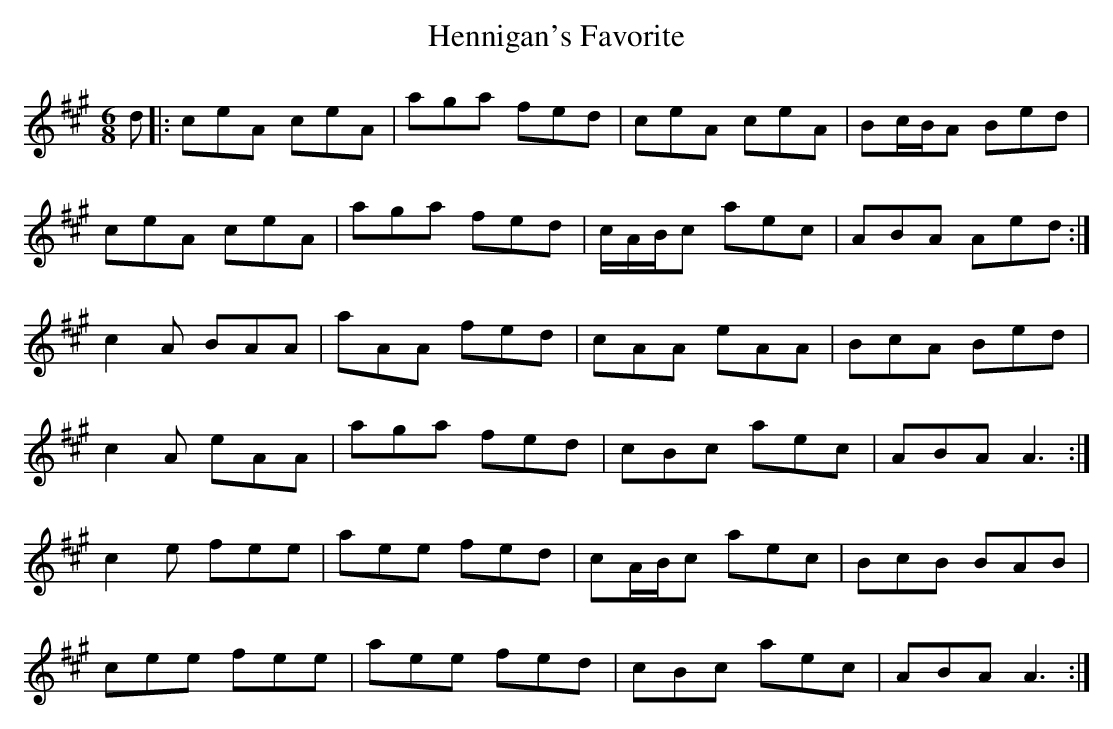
X:1
T: Hennigan's Favorite
L: 1/8
M: 6/8
K: A
d|: ceA ceA|aga fed|ceA ceA|Bc/B/A Bed|
ceA ceA|aga fed|c/A/B/c aec|ABA Aed :|
c2A BAA|aAA fed|cAA eAA|BcA Bed|
c2A eAA|aga fed|cBc aec|ABA A3 :|
c2e fee|aee fed|cA/B/c aec|BcB BAB|
cee fee|aee fed|cBc aec|ABA A3 :|
